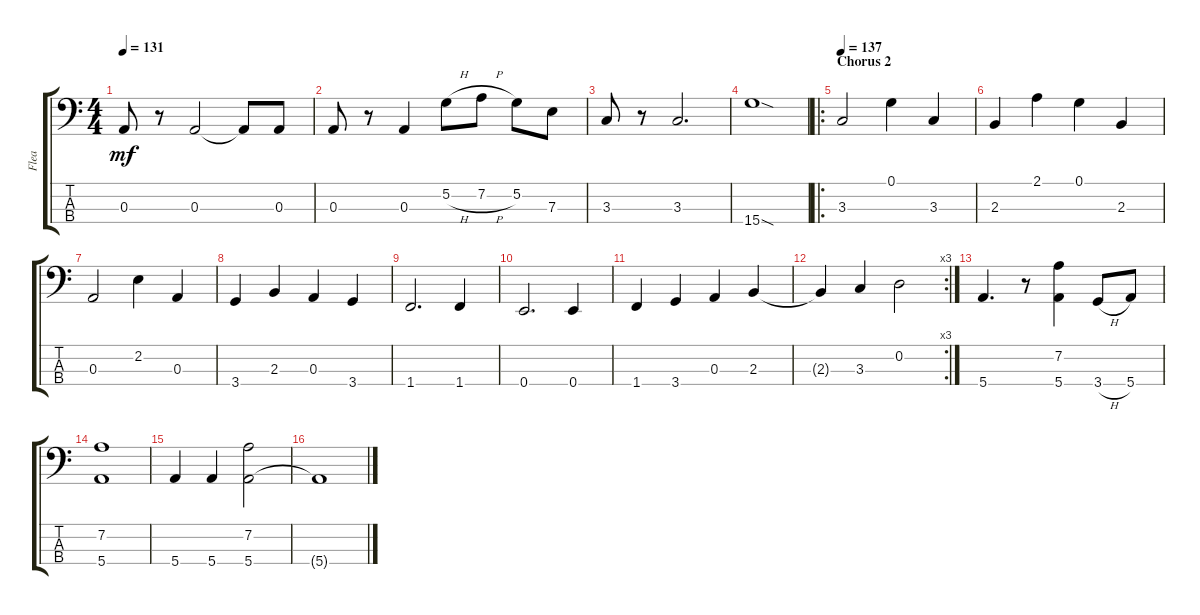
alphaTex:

\track ("Flea" "Flea") {instrument electricbassfinger}
\staff {score tabs}
\tuning (G2 D2 A1 E1) {hide}
\ts (4 4)
\tempo 131
\clef f4
\ks c
0.3.8{dy mf} r.8 0.3.2 0.3{t}.8 0.3.8 |
0.3.8 r.8 0.3.4 5.2{h}.8 7.2{h}.8 5.2.8 7.3.8 |
3.3.8 r.8 3.3.2{d} |
15.4{sod}.1 |
\ro
\section ("" "Chorus 2")
\tempo 137
3.3.2 0.1.4 3.3.4 |
2.3.4 2.1.4 0.1.4 2.3.4 |
0.3.2 2.2.4 0.3.4 |
3.4.4 2.3.4 0.3.4 3.4.4 |
1.4.2{d} 1.4.4 |
0.4.2{d} 0.4.4 |
1.4.4 3.4.4 0.3.4 2.3.4 |
\rc 3
2.3{t}.4 3.3.4 0.2.2 |
5.4.4{d} r.8 (7.2 5.4).4 3.4{h}.8 5.4.8 |
(7.2 5.4).1 |
5.4.4 5.4.4 (7.2 5.4).2 |
5.4{t}.1
